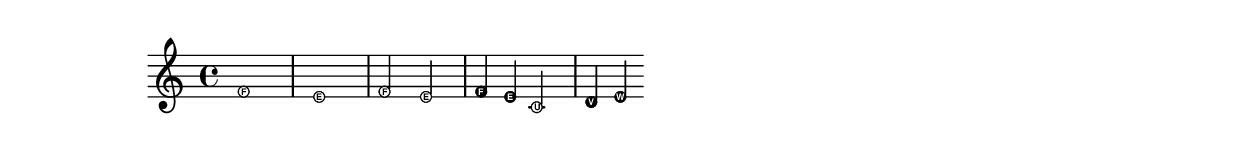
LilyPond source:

\version "2.17.6"

\header {
    texidoc = " Easy-notation (or Ez-notation) prints names in note heads.
You also get ledger lines, of course."
}

\relative c' {
  \easyHeadsOn
  f1 e
  f2 e
  f4 e
  
  \override NoteHead.note-names = #'#("U" "V" "W" "X" "Y" "Z" "z")
  c2 d4 e
}
